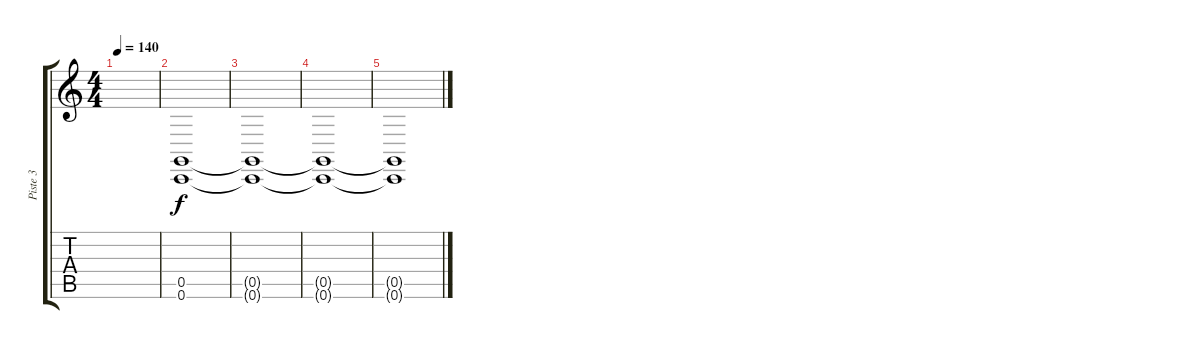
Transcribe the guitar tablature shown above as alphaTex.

\track ("Piste 3" "Piste 3") {instrument brightacousticpiano}
\staff {score tabs}
\tuning (D4 A3 F3 C3 G2 C2) {hide}
\ts (4 4)
\tempo 140
\clef g2
\ks c
|
(0.5 0.6).1 |
(0.5{t} 0.6{t}).1 |
(0.5{t} 0.6{t}).1 |
(0.5{t} 0.6{t}).1
